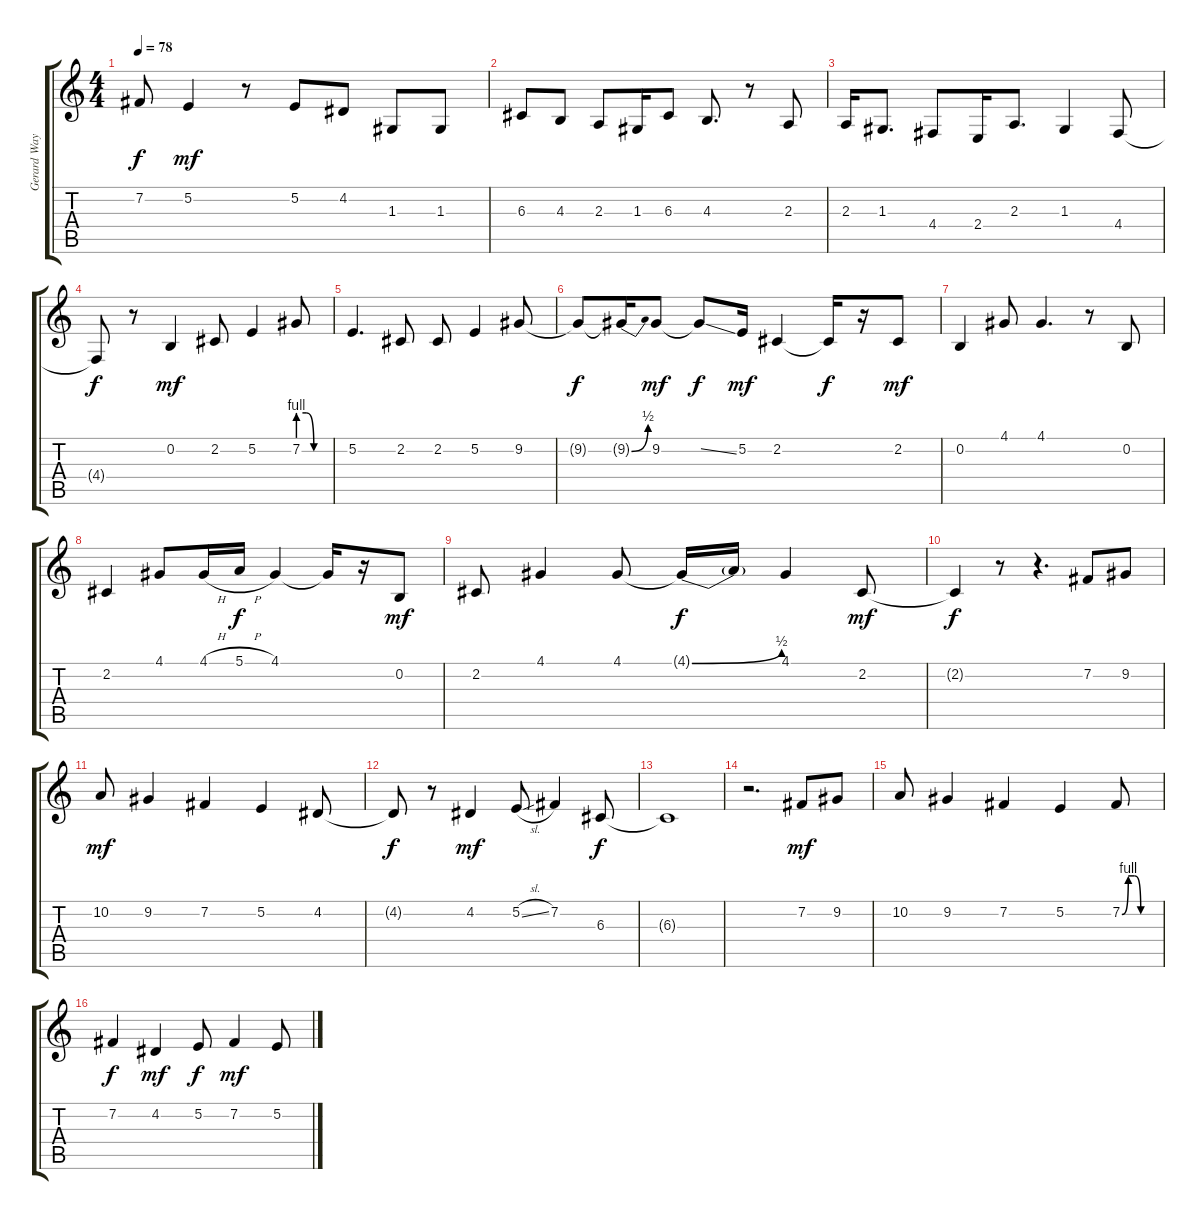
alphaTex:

\track ("Gerard Way [Vocals]" "Gerard Way") {instrument altosax}
\staff {score tabs}
\tuning (E4 B3 G3 D3 A2 E2) {hide}
\ts (4 4)
\tempo 78
\clef g2
\ks c
7.2{t}.8{dy f} 5.2.4{dy mf} r.8 5.2.8 4.2.8 1.3.8 1.3.8 |
6.3.8 4.3.8 2.3.8 1.3.16 6.3.8 4.3.8{d} r.8 2.3.8 |
2.3.16 1.3.8{d} 4.4.8 2.4.16 2.3.8{d} 1.3.4 4.4.8 |
4.4{t}.8{dy f} r.8 0.2.4{dy mf} 2.2.8 5.2.4 7.2{be (custom 0 4 15 4 30 0 60 0)}.8 |
5.2.4{d} 2.2.8 2.2.8 5.2.4 9.2.8 |
9.2{t}.8{dy f} 9.2{be (bend 0 0 60 2) t}.16 9.2.8{dy mf} 9.2{ss t}.8{dy f} 5.2.16{dy mf} 2.2.4 2.2{t}.16{dy f} r.16 2.2.8{dy mf} |
0.2.4 4.1.8 4.1.4{d} r.8 0.2.8 |
2.2.4 4.1.8 4.1{h}.16 5.1{h}.16{dy f} 4.1.4 4.1{t}.16 r.16 0.2.8{dy mf} |
2.2.8 4.1.4 4.1.8 4.1{be (bend 0 0 60 2) t}.16{dy f} 4.1{t}.16 4.1.4 2.2.8{dy mf} |
2.2{t}.4{dy f} r.8 r.4{d} 7.2.8 9.2.8 |
10.2.8{dy mf} 9.2.4 7.2.4 5.2.4 4.2.8 |
4.2{t}.8{dy f} r.8 4.2.4{dy mf} 5.2{sl}.8 7.2.4 6.3.8{dy f} |
6.3{t}.1 |
r.2{d} 7.2.8{dy mf} 9.2.8 |
10.2.8 9.2.4 7.2.4 5.2.4 7.2{be (custom 0 0 10 4 20 4 30 0 60 0)}.8 |
7.2.4{dy f} 4.2.4{dy mf} 5.2.8{dy f} 7.2.4{dy mf} 5.2.8
